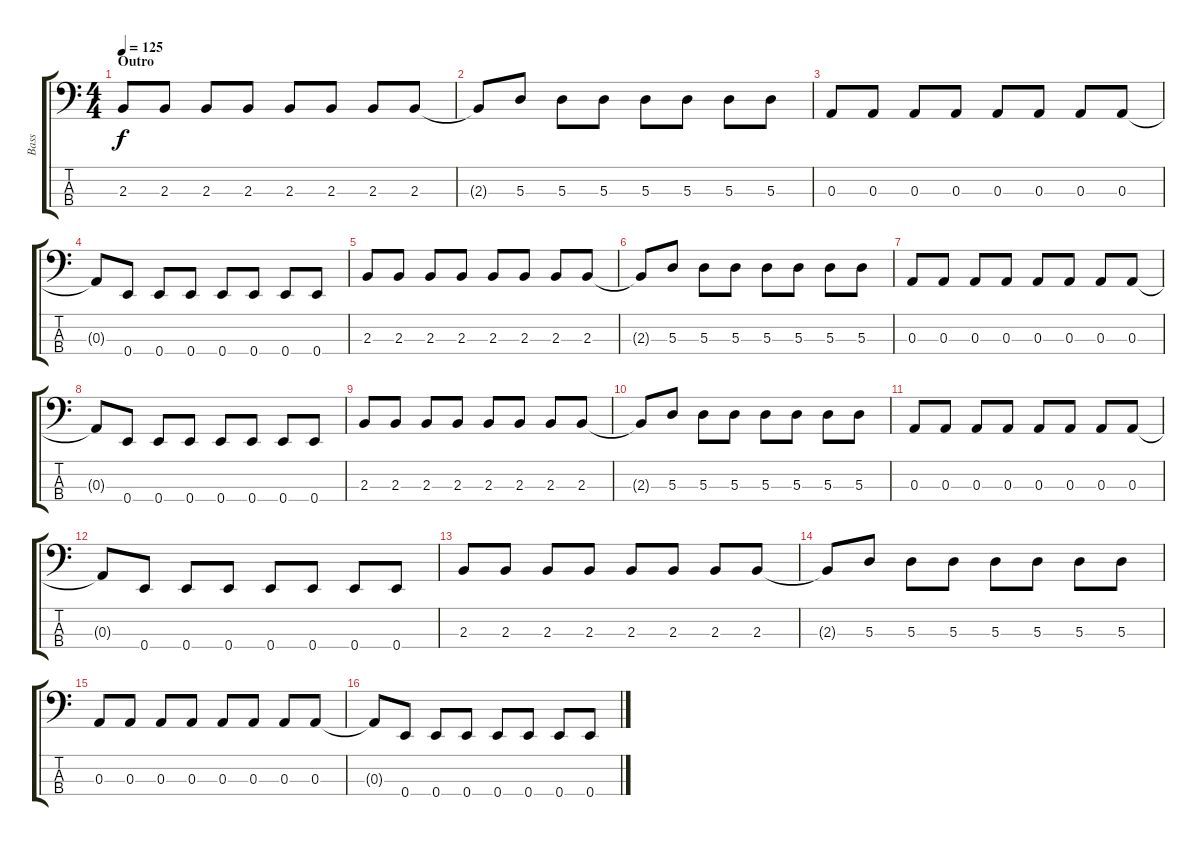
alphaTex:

\track ("Bass" "Bass") {instrument electricbassfinger}
\staff {score tabs}
\tuning (G2 D2 A1 E1) {hide}
\ts (4 4)
\section ("" "Outro")
\tempo 125
\clef f4
\ks c
2.3.8{dy f} 2.3.8 2.3.8 2.3.8 2.3.8 2.3.8 2.3.8 2.3.8 |
2.3{t}.8 5.3.8 5.3.8 5.3.8 5.3.8 5.3.8 5.3.8 5.3.8 |
0.3.8 0.3.8 0.3.8 0.3.8 0.3.8 0.3.8 0.3.8 0.3.8 |
0.3{t}.8 0.4.8 0.4.8 0.4.8 0.4.8 0.4.8 0.4.8 0.4.8 |
2.3.8 2.3.8 2.3.8 2.3.8 2.3.8 2.3.8 2.3.8 2.3.8 |
2.3{t}.8 5.3.8 5.3.8 5.3.8 5.3.8 5.3.8 5.3.8 5.3.8 |
0.3.8 0.3.8 0.3.8 0.3.8 0.3.8 0.3.8 0.3.8 0.3.8 |
0.3{t}.8 0.4.8 0.4.8 0.4.8 0.4.8 0.4.8 0.4.8 0.4.8 |
2.3.8 2.3.8 2.3.8 2.3.8 2.3.8 2.3.8 2.3.8 2.3.8 |
2.3{t}.8 5.3.8 5.3.8 5.3.8 5.3.8 5.3.8 5.3.8 5.3.8 |
0.3.8 0.3.8 0.3.8 0.3.8 0.3.8 0.3.8 0.3.8 0.3.8 |
0.3{t}.8 0.4.8 0.4.8 0.4.8 0.4.8 0.4.8 0.4.8 0.4.8 |
2.3.8 2.3.8 2.3.8 2.3.8 2.3.8 2.3.8 2.3.8 2.3.8 |
2.3{t}.8 5.3.8 5.3.8 5.3.8 5.3.8 5.3.8 5.3.8 5.3.8 |
0.3.8 0.3.8 0.3.8 0.3.8 0.3.8 0.3.8 0.3.8 0.3.8 |
0.3{t}.8 0.4.8 0.4.8 0.4.8 0.4.8 0.4.8 0.4.8 0.4.8
